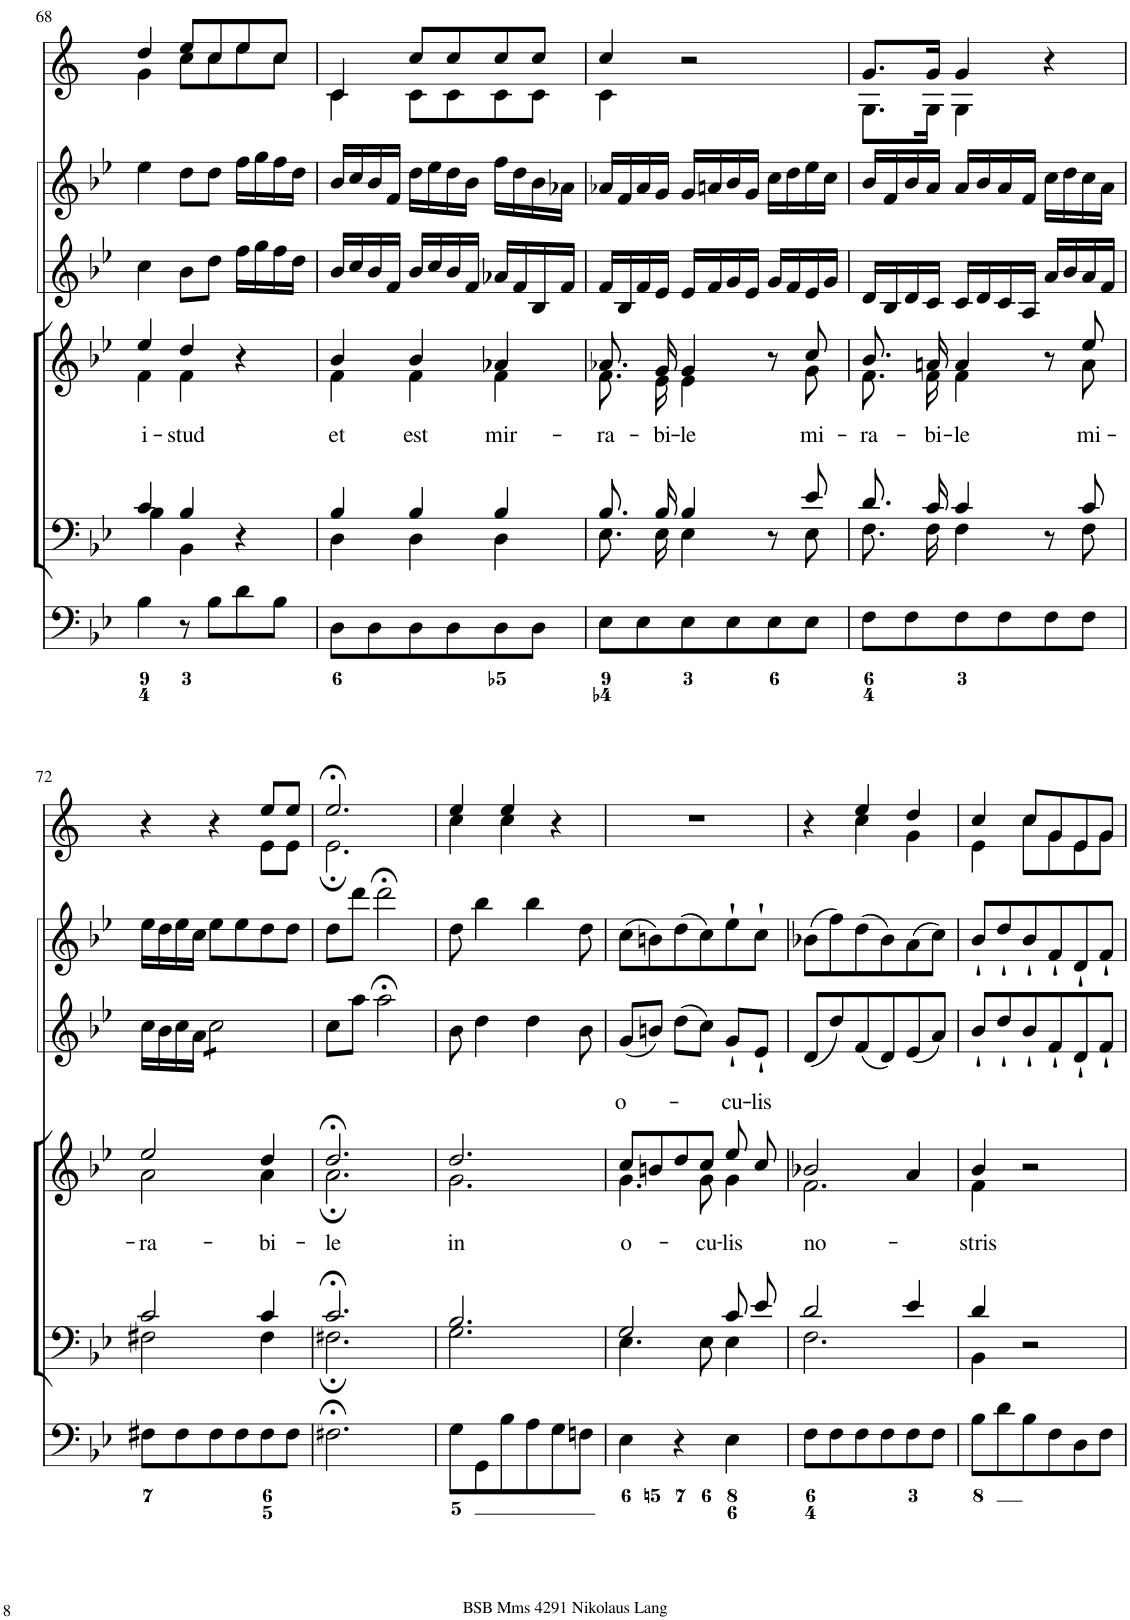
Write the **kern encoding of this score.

**kern	**kern	**kern	**text	**kern	**kern	**kern
*part6	*part5	*part4	*part4	*part3	*part2	*part1
*staff6	*staff5	*staff4	*staff4	*staff3	*staff2	*staff1
*I"Organ	*I"Voice	*I"Voice	*	*I"[Violin 2]	*I"[Violin 1]	*I"Clarini in B[b]
*	*	*	*	*I'Vln	*I'Vln	*
!!LO:PB:g=z
*clefF4	*clefF4	*clefG2	*	*clefG2	*clefG2	*clefG2
*	*	*	*	*	*	*Trd1c2
*k[b-e-]	*k[b-e-]	*k[b-e-]	*	*k[b-e-]	*k[b-e-]	*k[]
*M3/4	*M3/4	*M3/4	*	*M3/4	*M3/4	*M3/4
=68	=68	=68	=68	=68	=68	=68
*	*^	*	*	*	*	*
!	!	!	!	!LO:LY:b	!	!	!
*	*	*	*^	*	*	*	*^
4B-\	4c/	4B-\	4ee-/	4f\	i-	4cc\	4ee-\	4dd/	4g\
!	!	!	!	!	!LO:LY:b	!	!	!	!
8r	4B-/	4BB-\	4dd/	4f\	-stud	8b-\L	8dd\L	8ee/L	8cc\L
8B-\L	.	.	.	.	.	8dd\J	8dd\J	8cc/	8cc\
8d\	4r	4ryy	4r	4ryy	.	16ff\LL	16ff\LL	8ee/	8ee\
.	.	.	.	.	.	16gg\	16gg\	.	.
8B-\J	.	.	.	.	.	16ff\	16ff\	8cc/J	8cc\J
.	.	.	.	.	.	16dd\JJ	16dd\JJ	.	.
=69	=69	=69	=69	=69	=69	=69	=69	=69	=69
!	!	!	!	!	!LO:LY:b	!	!	!	!
8D\L	4B-/	4D\	4b-/	4f\	et	16b-/LL	16b-/LL	4c/	4c\
.	.	.	.	.	.	16cc/	16cc/	.	.
8D\	.	.	.	.	.	16b-/	16b-/	.	.
.	.	.	.	.	.	16f/JJ	16f/JJ	.	.
!	!	!	!	!	!LO:LY:b	!	!	!	!
8D\	4B-/	4D\	4b-/	4f\	est	16b-/LL	16dd\LL	8cc/L	8c\L
.	.	.	.	.	.	16cc/	16ee-\	.	.
8D\	.	.	.	.	.	16b-/	16dd\	8cc/	8c\
.	.	.	.	.	.	16f/JJ	16b-\JJ	.	.
!	!	!	!	!	!LO:LY:b	!	!	!	!
8D\	4B-/	4D\	4a-X/	4f\	mir-	16a-X/LL	16ff\LL	8cc/	8c\
.	.	.	.	.	.	16f/	16dd\	.	.
8D\J	.	.	.	.	.	16B-/	16b-\	8cc/J	8c\J
.	.	.	.	.	.	16f/JJ	16a-X\JJ	.	.
=70	=70	=70	=70	=70	=70	=70	=70	=70	=70
!	!	!	!	!	!LO:LY:b	!	!	!	!
8E-\L	8.B-/L	8.E-\L	8.a-X/	8.f\	-ra-	16f/LL	16a-X/LL	4cc/	4c\
.	.	.	.	.	.	16B-/	16f/	.	.
8E-\	.	.	.	.	.	16f/	16a-/	.	.
!	!	!	!	!	!LO:LY:b	!	!	!	!
.	16B-/Jk	16E-\Jk	16g/	16e-\	-bi-	16e-/JJ	16g/JJ	.	.
!	!	!	!	!	!LO:LY:b	!	!	!	!
8E-\	4B-/	4E-\	4g/	4e-\	-le	16e-/LL	16g/LL	2r	2ryy
.	.	.	.	.	.	16f/	16an/	.	.
8E-\	.	.	.	.	.	16g/	16b-/	.	.
.	.	.	.	.	.	16e-/JJ	16g/JJ	.	.
8E-\	8r	8ryy	8r	8ryy	.	16g/LL	16cc\LL	.	.
.	.	.	.	.	.	16f/	16dd\	.	.
!	!	!	!	!	!LO:LY:b	!	!	!	!
8E-\J	8e-/	8E-\	8cc/	8g\	mi-	16e-/	16ee-\	.	.
.	.	.	.	.	.	16g/JJ	16cc\JJ	.	.
=71	=71	=71	=71	=71	=71	=71	=71	=71	=71
!	!	!	!	!	!LO:LY:b	!	!	!	!
8F\L	8.d/L	8.F\L	8.b-/	8.f\	-ra-	16d/LL	16b-/LL	8.g/L	8.G\L
.	.	.	.	.	.	16B-/	16f/	.	.
8F\	.	.	.	.	.	16d/	16b-/	.	.
!	!	!	!	!	!LO:LY:b	!	!	!	!
.	16c/Jk	16F\Jk	16an/	16f\	-bi-	16c/JJ	16a/JJ	16g/Jk	16G\Jk
!	!	!	!	!	!LO:LY:b	!	!	!	!
8F\	4c/	4F\	4a/	4f\	-le	16c/LL	16a/LL	4g/	4G\
.	.	.	.	.	.	16d/	16b-/	.	.
8F\	.	.	.	.	.	16c/	16a/	.	.
.	.	.	.	.	.	16A/JJ	16f/JJ	.	.
8F\	8r	8ryy	8r	8ryy	.	16a/LL	16cc\LL	4r	4ryy
.	.	.	.	.	.	16b-/	16dd\	.	.
!	!	!	!	!	!LO:LY:b	!	!	!	!
8F\J	8c/	8F\	8ee-/	8a\	mi-	16a/	16cc\	.	.
.	.	.	.	.	.	16f/JJ	16a\JJ	.	.
!!LO:LB:g=z	!!
=72	=72	=72	=72	=72	=72	=72	=72	=72	=72
!	!	!	!	!	!LO:LY:b	!	!	!	!
8F#X\L	2c/	2F#X\	2ee-/	2a\	-ra-	16cc\LL	16ee-\LL	4r	2ryy
.	.	.	.	.	.	16b-\	16dd\	.	.
8F#\	.	.	.	.	.	16cc\	16ee-\	.	.
.	.	.	.	.	.	16a\JJ	16cc\JJ	.	.
*	*	*	*	*	*	*tremolo	*	*	*
8F#\	.	.	.	.	.	8cc\L	8ee-\L	4r	.
8F#\	.	.	.	.	.	8cc\	8ee-\	.	.
!	!	!	!	!	!LO:LY:b	!	!	!	!
8F#\	4c/	4F#\	4dd/	4a\	-bi-	8cc\	8dd\	8ee/L	8e\L
8F#\J	.	.	.	.	.	8cc\J	8dd\J	8ee/J	8e\J
*	*	*	*	*	*	*Xtremolo	*	*	*
=73	=73	=73	=73	=73	=73	=73	=73	=73	=73
!	!	!	!	!	!LO:LY:b	!	!	!	!
2.F#X;<\	2.c;</	2.F#X;\	2.dd;</	2.a;\	-le	8cc\L	8dd\L	2.ee;</	2.e;\
.	.	.	.	.	.	8aa\J	8ddd\J	.	.
.	.	.	.	.	.	2aa;<\	2ddd;<\	.	.
=74	=74	=74	=74	=74	=74	=74	=74	=74	=74
!	!	!	!	!	!LO:LY:b	!	!	!	!
8G\L	2.B-/	2.G\	2.dd/	2.g\	in	8b-\	8dd\	4ee/	4cc\
8GG\	.	.	.	.	.	4dd\	4bb-\	.	.
8B-\	.	.	.	.	.	.	.	4ee/	4cc\
8A\	.	.	.	.	.	4dd\	4bb-\	.	.
8G\	.	.	.	.	.	.	.	4r	4ryy
8Fn\J	.	.	.	.	.	8b-\	8dd\	.	.
*	*	*	*	*	*	*	*	*v	*v
=75	=75	=75	=75	=75	=75	=75	=75	=75
!	!	!	!	!	!LO:LY:a	!	!	!
!	!	!	!	!	!LO:LY:b	!	!	!
4E-\	2G/	4.E-\	8cc/L	4.g\	o-	(8g/L	(8cc\L	2.r
.	.	.	8bn/	.	.	8bn/J)	8bn\)	.
4r	.	.	8dd/	.	.	(8dd\L	(8dd\	.
!	!	!	!	!	!LO:LY:b	!	!	!
.	.	8E-\	8cc/J	8g\	-cu-	8cc\J)	8cc\)	.
!	!	!	!	!	!LO:LY:a	!	!	!
!	!	!	!	!	!LO:LY:b	!	!	!
4E-\	8c/L	4E-\	8ee-/	4g\	-lis	8g`/L	8ee-`\	.
!	!	!	!	!	!LO:LY:a	!	!	!
.	8e-/J	.	8cc/	.	-lis	8e-`/J	8cc`\J	.
=76	=76	=76	=76	=76	=76	=76	=76	=76
!	!	!	!	!	!LO:LY:b	!	!	!
*	*	*	*	*	*	*	*	*^
8F\L	2d/	2.F\	2b-X/	2.f\	no-	(8d/L	(8b-X\L	4r	4ryy
8F\	.	.	.	.	.	8dd/)	8ff\)	.	.
8F\	.	.	.	.	.	(8f/	(8dd\	4ee/	4cc\
8F\	.	.	.	.	.	8d/)	8b-\)	.	.
8F\	4e-/	.	4a/	.	.	(8e-/	(8a\	4dd/	4g\
8F\J	.	.	.	.	.	8a/J)	8cc\J)	.	.
=77	=77	=77	=77	=77	=77	=77	=77	=77	=77
!	!	!	!	!	!LO:LY:b	!	!	!	!
8B-\L	4d/	4BB-\	4b-/	4f\	-stris	8b-`/L	8b-`/L	4cc/	4e\
8d\	.	.	.	.	.	8dd`/	8dd`/	.	.
8B-\	2r	2ryy	2r	2ryy	.	8b-`/	8b-`/	8cc/L	8cc\L
8F\	.	.	.	.	.	8f`/	8f`/	8g/	8g\
8D\	.	.	.	.	.	8d`/	8d`/	8e/	8e\
8F\J	.	.	.	.	.	8f`/J	8f`/J	8g/J	8g\J
*	*v	*v	*	*	*	*	*	*v	*v
*	*	*v	*v	*	*	*	*
=	=	=	=	=	=	=
*-	*-	*-	*-	*-	*-	*-
